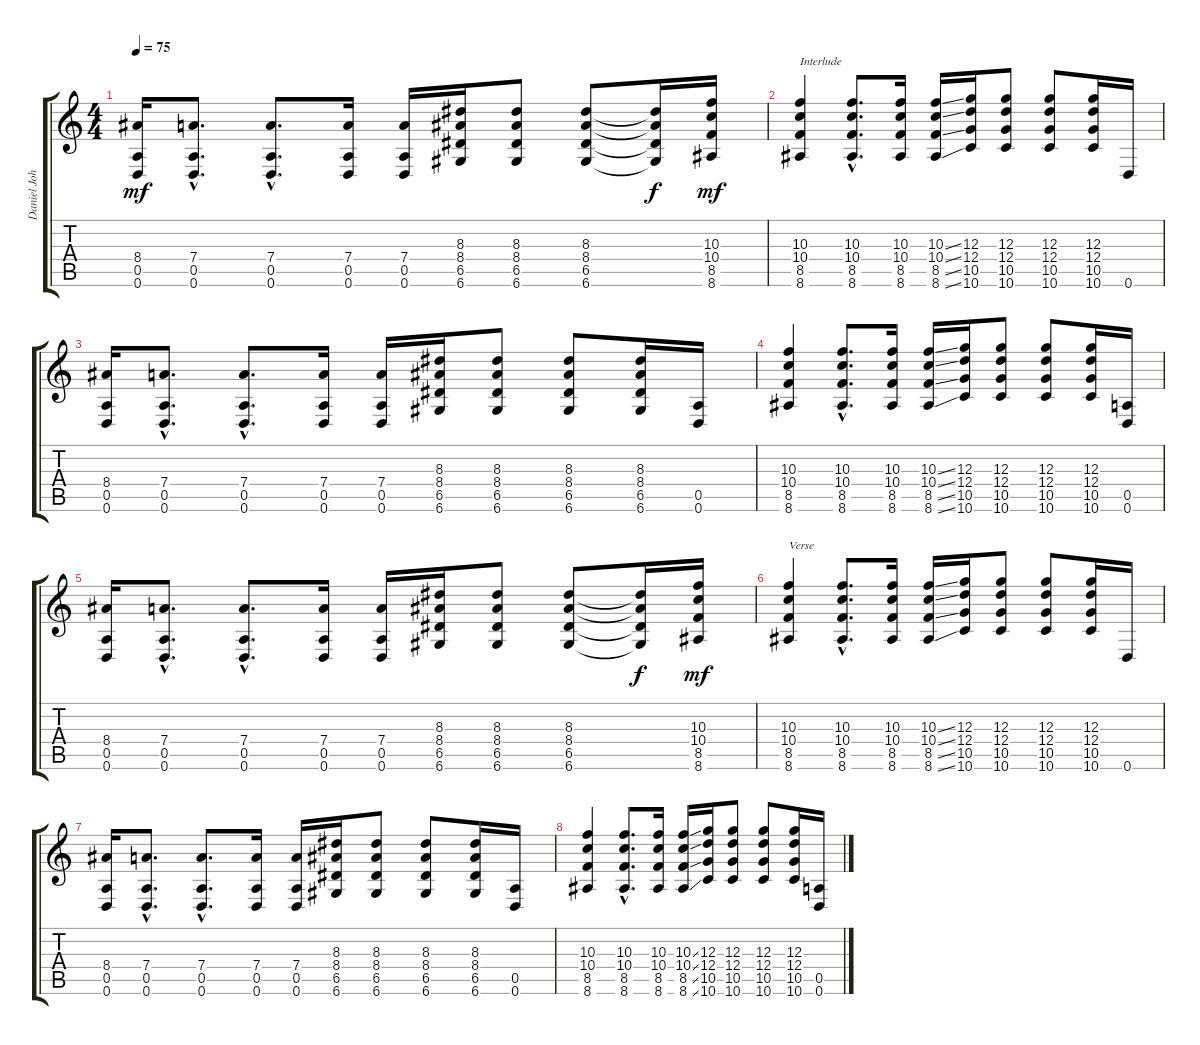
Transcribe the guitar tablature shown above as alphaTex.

\track ("Daniel Johns (Gtr2)" "Daniel Joh") {instrument distortionguitar}
\staff {score tabs}
\tuning (E4 B3 G3 D3 A2 D2) {hide}
\ts (4 4)
\tempo 75
\clef g2
\ks c
(8.4 0.5 0.6).16{dy mf} (7.4{hac} 0.5{hac} 0.6{hac}).8{d} (7.4{hac} 0.5{hac} 0.6{hac}).8{d} (7.4 0.5 0.6).16 (7.4 0.5 0.6).16 (8.3 8.4 6.5 6.6).16 (8.3 8.4 6.5 6.6).8 (8.3 8.4 6.5 6.6).8 (8.3{t} 8.4{t} 6.5{t} 6.6{t}).16{dy f} (10.3 10.4 8.5 8.6).16{dy mf} |
(10.3 10.4 8.5 8.6).4{txt "Interlude"} (10.3{hac} 10.4{hac} 8.5{hac} 8.6{hac}).8{d} (10.3 10.4 8.5 8.6).16 (10.3{ss} 10.4{ss} 8.5{ss} 8.6{ss}).16 (12.3 12.4 10.5 10.6).16 (12.3 12.4 10.5 10.6).8 (12.3 12.4 10.5 10.6).8 (12.3 12.4 10.5 10.6).16 0.6.16 |
(8.4 0.5 0.6).16 (7.4{hac} 0.5{hac} 0.6{hac}).8{d} (7.4{hac} 0.5{hac} 0.6{hac}).8{d} (7.4 0.5 0.6).16 (7.4 0.5 0.6).16 (8.3 8.4 6.5 6.6).16 (8.3 8.4 6.5 6.6).8 (8.3 8.4 6.5 6.6).8 (8.3 8.4 6.5 6.6).16 (0.5 0.6).16 |
(10.3 10.4 8.5 8.6).4 (10.3{hac} 10.4{hac} 8.5{hac} 8.6{hac}).8{d} (10.3 10.4 8.5 8.6).16 (10.3{ss} 10.4{ss} 8.5{ss} 8.6{ss}).16 (12.3 12.4 10.5 10.6).16 (12.3 12.4 10.5 10.6).8 (12.3 12.4 10.5 10.6).8 (12.3 12.4 10.5 10.6).16 (0.5 0.6).16 |
(8.4 0.5 0.6).16 (7.4{hac} 0.5{hac} 0.6{hac}).8{d} (7.4{hac} 0.5{hac} 0.6{hac}).8{d} (7.4 0.5 0.6).16 (7.4 0.5 0.6).16 (8.3 8.4 6.5 6.6).16 (8.3 8.4 6.5 6.6).8 (8.3 8.4 6.5 6.6).8 (8.3{t} 8.4{t} 6.5{t} 6.6{t}).16{dy f} (10.3 10.4 8.5 8.6).16{dy mf} |
(10.3 10.4 8.5 8.6).4{txt "Verse"} (10.3{hac} 10.4{hac} 8.5{hac} 8.6{hac}).8{d} (10.3 10.4 8.5 8.6).16 (10.3{ss} 10.4{ss} 8.5{ss} 8.6{ss}).16 (12.3 12.4 10.5 10.6).16 (12.3 12.4 10.5 10.6).8 (12.3 12.4 10.5 10.6).8 (12.3 12.4 10.5 10.6).16 0.6.16 |
(8.4 0.5 0.6).16 (7.4{hac} 0.5{hac} 0.6{hac}).8{d} (7.4{hac} 0.5{hac} 0.6{hac}).8{d} (7.4 0.5 0.6).16 (7.4 0.5 0.6).16 (8.3 8.4 6.5 6.6).16 (8.3 8.4 6.5 6.6).8 (8.3 8.4 6.5 6.6).8 (8.3 8.4 6.5 6.6).16 (0.5 0.6).16 |
(10.3 10.4 8.5 8.6).4 (10.3{hac} 10.4{hac} 8.5{hac} 8.6{hac}).8{d} (10.3 10.4 8.5 8.6).16 (10.3{ss} 10.4{ss} 8.5{ss} 8.6{ss}).16 (12.3 12.4 10.5 10.6).16 (12.3 12.4 10.5 10.6).8 (12.3 12.4 10.5 10.6).8 (12.3 12.4 10.5 10.6).16 (0.5 0.6).16
